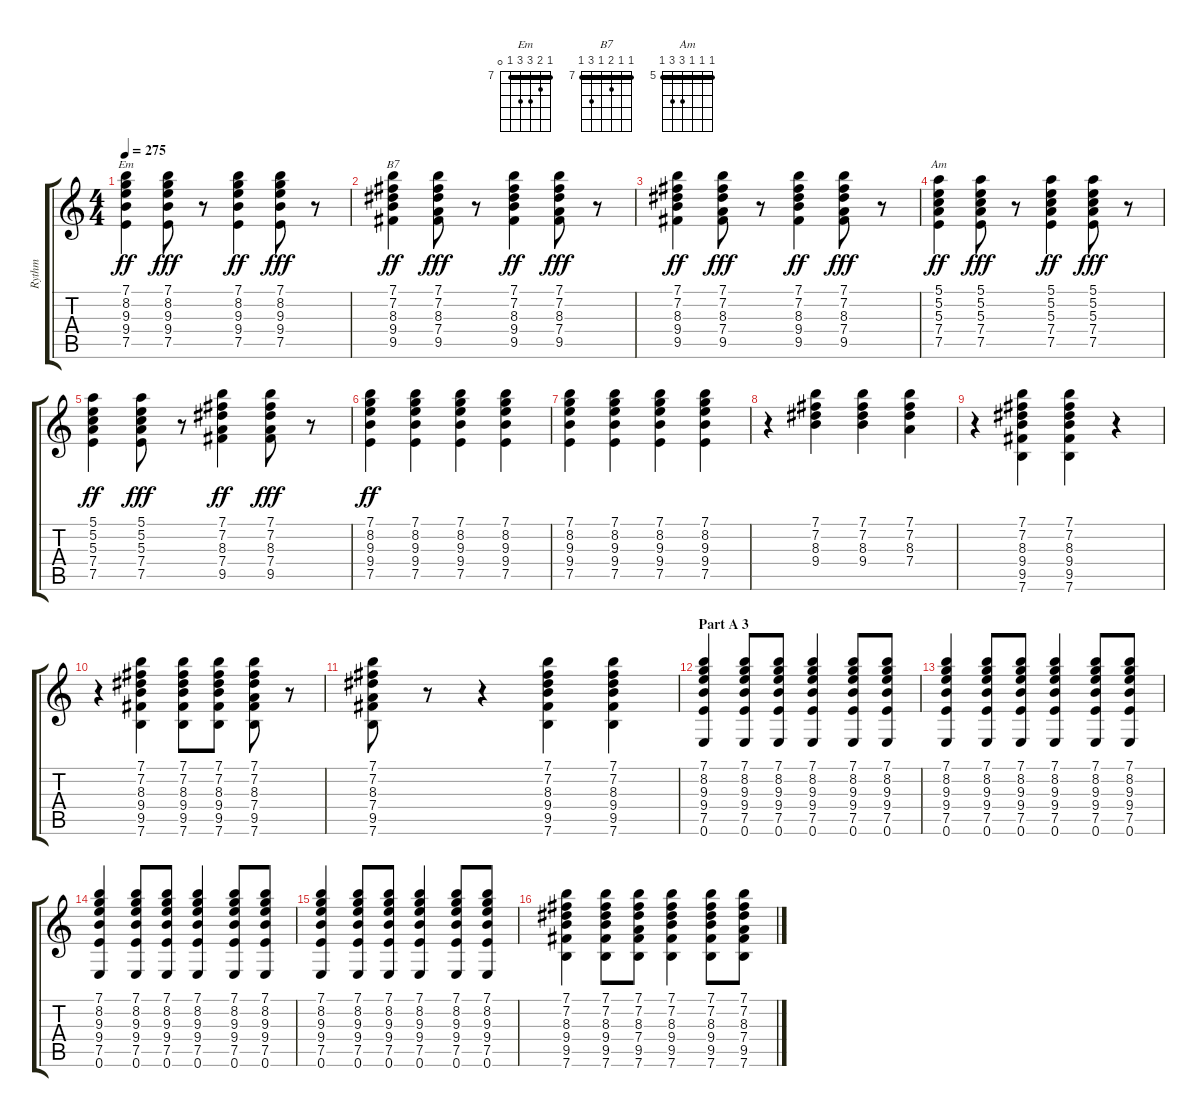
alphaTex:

\track ("Rythm" "Rythm") {instrument acousticguitarsteel}
\staff {score tabs}
\tuning (E4 B3 G3 D3 A2 E2) {hide}
\chord ("Em" 7 8 9 9 7 0) {firstfret 7 barre 7}
\chord ("B7" 7 7 8 7 9 7) {firstfret 7 barre 7}
\chord ("Am" 5 5 5 7 7 5) {firstfret 5 barre 5}
\ts (4 4)
\tempo 275
\clef g2
\ks c
(7.1 8.2 9.3 9.4 7.5).4{ch "Em" dy ff} (7.1 8.2 9.3 9.4 7.5).8{dy fff} r.8 (7.1 8.2 9.3 9.4 7.5).4{dy ff} (7.1 8.2 9.3 9.4 7.5).8{dy fff} r.8 |
(7.1 7.2 8.3 9.4 9.5).4{ch "B7" dy ff} (7.1 7.2 8.3 7.4 9.5).8{dy fff} r.8 (7.1 7.2 8.3 9.4 9.5).4{dy ff} (7.1 7.2 8.3 7.4 9.5).8{dy fff} r.8 |
(7.1 7.2 8.3 9.4 9.5).4{dy ff} (7.1 7.2 8.3 7.4 9.5).8{dy fff} r.8 (7.1 7.2 8.3 9.4 9.5).4{dy ff} (7.1 7.2 8.3 7.4 9.5).8{dy fff} r.8 |
(5.1 5.2 5.3 7.4 7.5).4{ch "Am" dy ff} (5.1 5.2 5.3 7.4 7.5).8{dy fff} r.8 (5.1 5.2 5.3 7.4 7.5).4{dy ff} (5.1 5.2 5.3 7.4 7.5).8{dy fff} r.8 |
(5.1 5.2 5.3 7.4 7.5).4{dy ff} (5.1 5.2 5.3 7.4 7.5).8{dy fff} r.8 (7.1 7.2 8.3 7.4 9.5).4{dy ff} (7.1 7.2 8.3 7.4 9.5).8{dy fff} r.8 |
(7.1 8.2 9.3 9.4 7.5).4{dy ff} (7.1 8.2 9.3 9.4 7.5).4 (7.1 8.2 9.3 9.4 7.5).4 (7.1 8.2 9.3 9.4 7.5).4 |
(7.1 8.2 9.3 9.4 7.5).4 (7.1 8.2 9.3 9.4 7.5).4 (7.1 8.2 9.3 9.4 7.5).4 (7.1 8.2 9.3 9.4 7.5).4 |
r.4 (7.1 7.2 8.3 9.4).4 (7.1 7.2 8.3 9.4).4 (7.1 7.2 8.3 7.4).4 |
r.4 (7.1 7.2 8.3 9.4 9.5 7.6).4 (7.1 7.2 8.3 9.4 9.5 7.6).4 r.4 |
r.4 (7.1 7.2 8.3 9.4 9.5 7.6).4 (7.1 7.2 8.3 9.4 9.5 7.6).8 (7.1 7.2 8.3 9.4 9.5 7.6).8 (7.1 7.2 8.3 7.4 9.5 7.6).8 r.8 |
(7.1 7.2 8.3 7.4 9.5 7.6).8 r.8 r.4 (7.1 7.2 8.3 9.4 9.5 7.6).4 (7.1 7.2 8.3 9.4 9.5 7.6).4 |
\section ("" "Part A 3")
(7.1 8.2 9.3 9.4 7.5 0.6).4 (7.1 8.2 9.3 9.4 7.5 0.6).8 (7.1 8.2 9.3 9.4 7.5 0.6).8 (7.1 8.2 9.3 9.4 7.5 0.6).4 (7.1 8.2 9.3 9.4 7.5 0.6).8 (7.1 8.2 9.3 9.4 7.5 0.6).8 |
(7.1 8.2 9.3 9.4 7.5 0.6).4 (7.1 8.2 9.3 9.4 7.5 0.6).8 (7.1 8.2 9.3 9.4 7.5 0.6).8 (7.1 8.2 9.3 9.4 7.5 0.6).4 (7.1 8.2 9.3 9.4 7.5 0.6).8 (7.1 8.2 9.3 9.4 7.5 0.6).8 |
(7.1 8.2 9.3 9.4 7.5 0.6).4 (7.1 8.2 9.3 9.4 7.5 0.6).8 (7.1 8.2 9.3 9.4 7.5 0.6).8 (7.1 8.2 9.3 9.4 7.5 0.6).4 (7.1 8.2 9.3 9.4 7.5 0.6).8 (7.1 8.2 9.3 9.4 7.5 0.6).8 |
(7.1 8.2 9.3 9.4 7.5 0.6).4 (7.1 8.2 9.3 9.4 7.5 0.6).8 (7.1 8.2 9.3 9.4 7.5 0.6).8 (7.1 8.2 9.3 9.4 7.5 0.6).4 (7.1 8.2 9.3 9.4 7.5 0.6).8 (7.1 8.2 9.3 9.4 7.5 0.6).8 |
(7.1 7.2 8.3 9.4 9.5 7.6).4 (7.1 7.2 8.3 9.4 9.5 7.6).8 (7.1 7.2 8.3 7.4 9.5 7.6).8 (7.1 7.2 8.3 9.4 9.5 7.6).4 (7.1 7.2 8.3 9.4 9.5 7.6).8 (7.1 7.2 8.3 7.4 9.5 7.6).8
